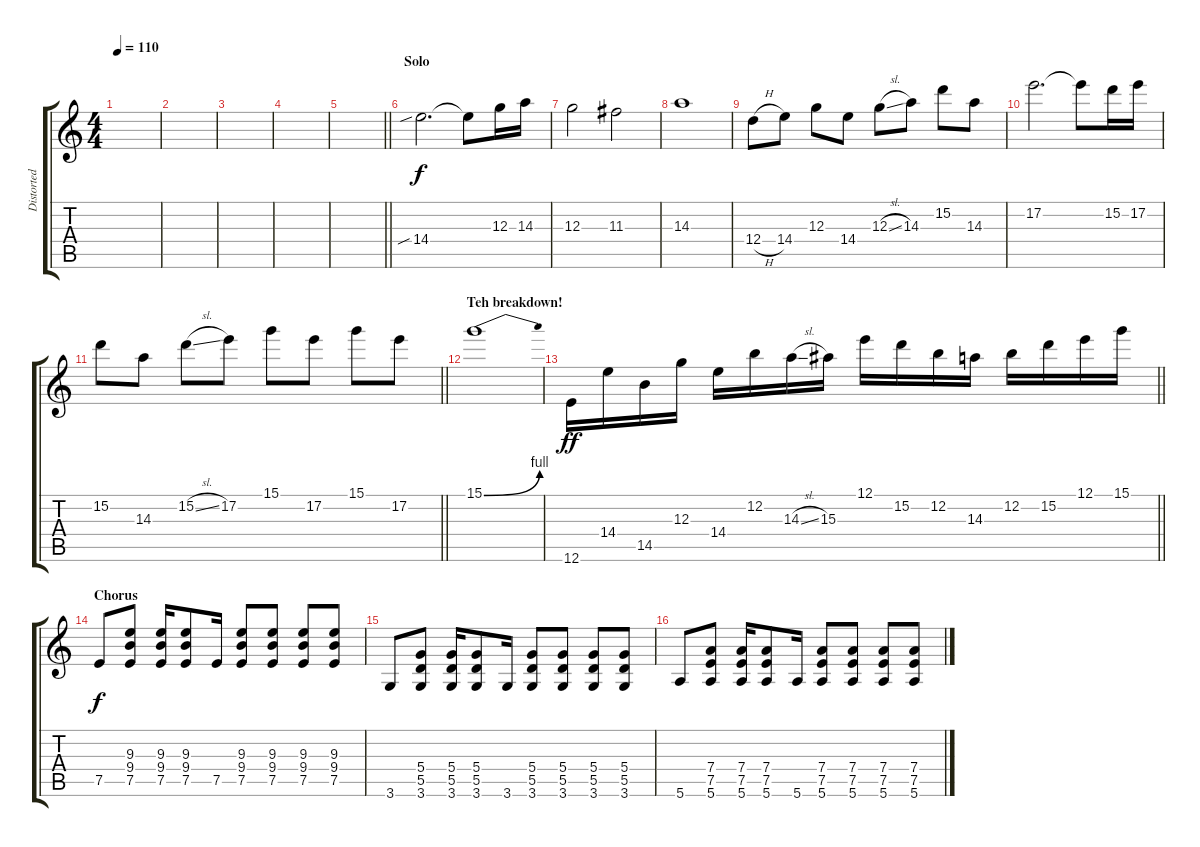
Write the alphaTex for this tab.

\track ("Distorted guitar" "Distorted ") {instrument distortionguitar}
\staff {score tabs}
\tuning (E4 B3 G3 D3 A2 E2) {hide}
\ts (4 4)
\tempo 110
\clef g2
\ks c
|
|
|
|
\barLineRight lightlight
|
\section ("" "Solo")
14.4{sib}.2{d instrument overdrivenguitar} 14.4{t}.8 12.3.16 14.3.16 |
12.3.2 11.3.2 |
14.3.1 |
12.4{h}.8 14.4.8 12.3.8 14.4.8 12.3{sl}.8 14.3.8 15.2.8 14.3.8 |
17.2.2{d} 17.2{t}.8 15.2.16 17.2.16 |
\barLineRight lightlight
15.2.8 14.3.8 15.2{sl}.8 17.2.8 15.1.8 17.2.8 15.1.8 17.2.8 |
\section ("" "Teh breakdown!")
15.1{be (bend 0 0 60 4)}.1 |
\barLineRight lightlight
12.6.16{dy ff instrument distortionguitar} 14.4.16 14.5.16 12.3.16 14.4.16 12.2.16 14.3{sl}.16 15.3.16 12.1.16 15.2.16 12.2.16 14.3.16 12.2.16 15.2.16 12.1.16 15.1.16 |
\section ("" "Chorus")
7.5.8{dy f} (9.3 9.4 7.5).8 (9.3 9.4 7.5).16 (9.3 9.4 7.5).8 7.5.16 (9.3 9.4 7.5).8 (9.3 9.4 7.5).8 (9.3 9.4 7.5).8 (9.3 9.4 7.5).8 |
3.6.8 (5.4 5.5 3.6).8 (5.4 5.5 3.6).16 (5.4 5.5 3.6).8 3.6.16 (5.4 5.5 3.6).8 (5.4 5.5 3.6).8 (5.4 5.5 3.6).8 (5.4 5.5 3.6).8 |
5.6.8 (7.4 7.5 5.6).8 (7.4 7.5 5.6).16 (7.4 7.5 5.6).8 5.6.16 (7.4 7.5 5.6).8 (7.4 7.5 5.6).8 (7.4 7.5 5.6).8 (7.4 7.5 5.6).8
